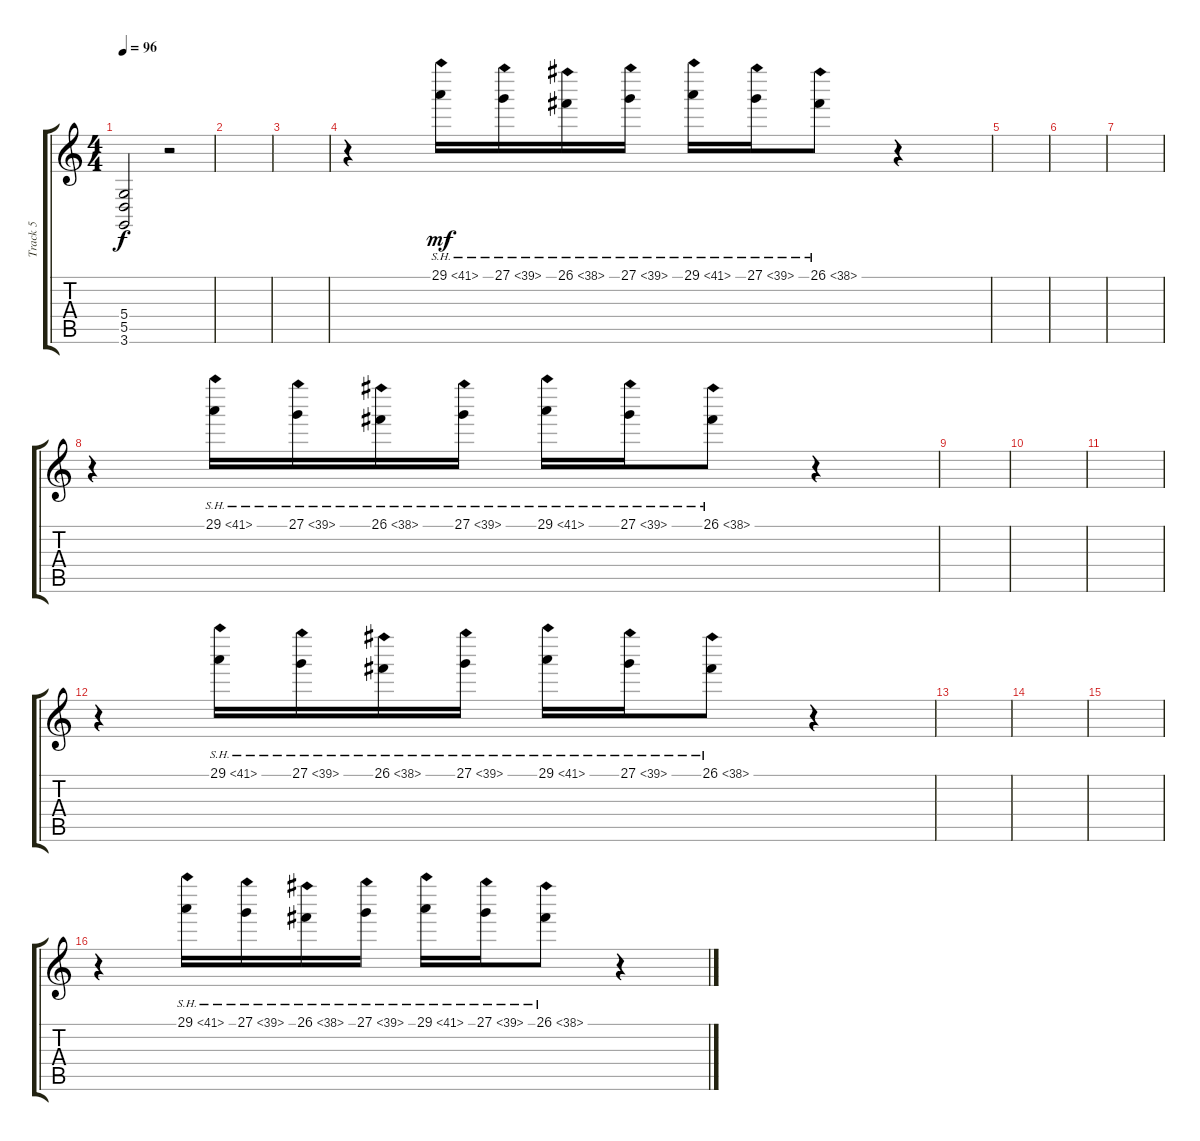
\track ("Track 5" "Track 5") {instrument lead2sawtooth}
\staff {score tabs}
\tuning (E4 B3 G3 D3 A2 E2) {hide}
\ts (4 4)
\tempo 96
\clef g2
\ks c
(5.4{t} 5.5{t} 3.6{t}).2{dy f} r.2 |
|
|
r.4{volume 8 balance 1 instrument fx7echoes} 29.1{sh 12}.16{dy mf} 27.1{sh 12}.16 26.1{sh 12}.16 27.1{sh 12}.16 29.1{sh 12}.16 27.1{sh 12}.16 26.1{sh 12}.8 r.4 |
|
|
|
r.4{volume 8 balance 1 instrument fx1rain} 29.1{sh 12}.16 27.1{sh 12}.16 26.1{sh 12}.16 27.1{sh 12}.16 29.1{sh 12}.16 27.1{sh 12}.16 26.1{sh 12}.8 r.4 |
|
|
|
r.4{volume 8 balance 1 instrument fx7echoes} 29.1{sh 12}.16 27.1{sh 12}.16 26.1{sh 12}.16 27.1{sh 12}.16 29.1{sh 12}.16 27.1{sh 12}.16 26.1{sh 12}.8 r.4 |
|
|
|
r.4{volume 8 balance 1 instrument fx1rain} 29.1{sh 12}.16 27.1{sh 12}.16 26.1{sh 12}.16 27.1{sh 12}.16 29.1{sh 12}.16 27.1{sh 12}.16 26.1{sh 12}.8 r.4
